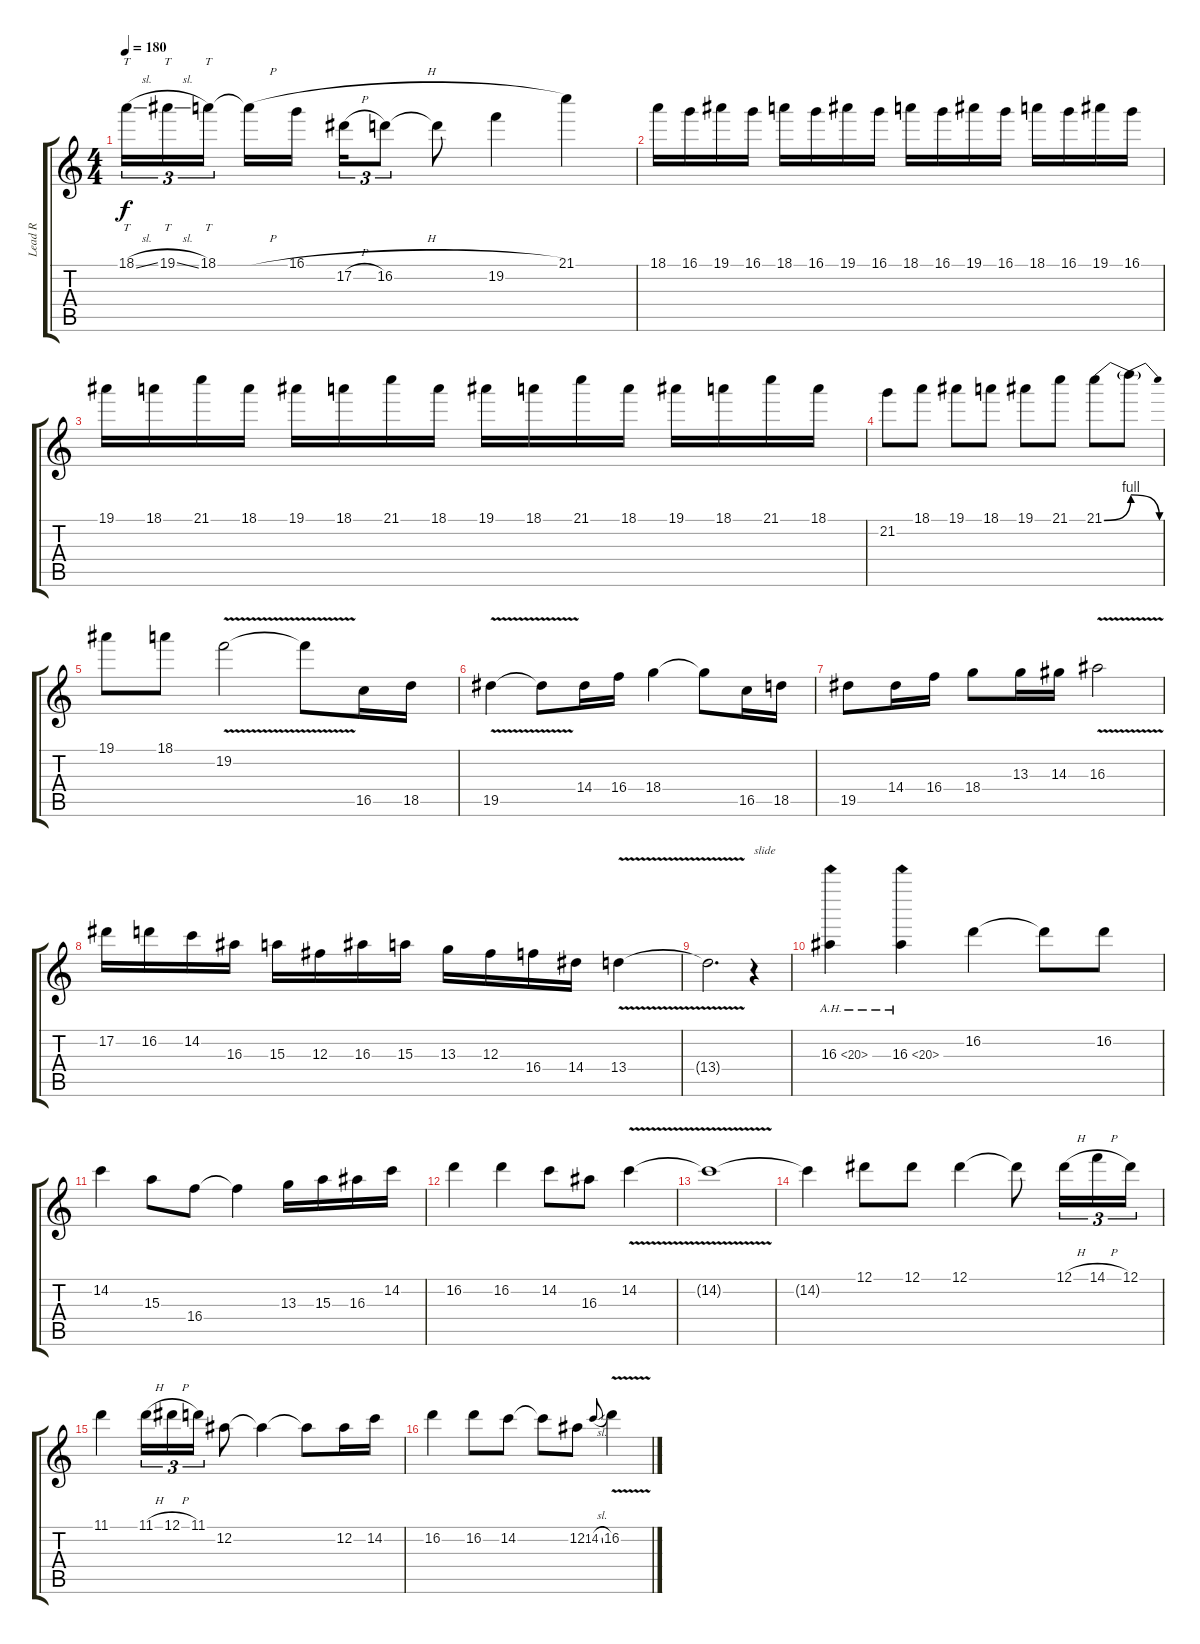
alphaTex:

\track ("Lead R" "Lead R") {instrument distortionguitar}
\staff {score tabs}
\tuning (Eb4 Bb3 Gb3 Db3 Ab2 Eb2) {hide}
\ts (4 4)
\tempo 180
\clef g2
\ks c
18.1{sl}.16{tt tu (3 2) dy f} 19.1{sl}.16{tt tu (3 2)} 18.1.16{tt tu (3 2) beam splitsecondary} 18.1{h t}.16 16.1{h}.16 17.2{h}.16{tu (3 2)} 16.2.8{tu (3 2)} 16.2{t}.8 19.2.4 21.1.4 |
18.1.16 16.1.16 19.1.16 16.1.16 18.1.16 16.1.16 19.1.16 16.1.16 18.1.16 16.1.16 19.1.16 16.1.16 18.1.16 16.1.16 19.1.16 16.1.16 |
19.1.16 18.1.16 21.1.16 18.1.16 19.1.16 18.1.16 21.1.16 18.1.16 19.1.16 18.1.16 21.1.16 18.1.16 19.1.16 18.1.16 21.1.16 18.1.16 |
21.2.8 18.1.8 19.1.8 18.1.8 19.1.8 21.1.8 21.1{be (bend 0 0 60 4)}.8 21.1{be (release 0 4 60 0) t}.8 |
19.1.8 18.1.8 19.2{v}.2 19.2{t}.8 16.5.16 18.5.16 |
19.5{v}.4 19.5{t}.8 14.4.16 16.4.16 18.4.4 18.4{t}.8 16.5.16 18.5.16 |
19.5.8 14.4.16 16.4.16 18.4.8 13.3.16 14.3.16 16.3{v}.2 |
17.2.16 16.2.16 14.2.16 16.3.16 15.3.16 12.3.16 16.3.16 15.3.16 13.3.16 12.3.16 16.4.16 14.4.16 13.4{v}.4 |
13.4{t}.2{d} r.4{txt "slide"} |
16.3{ah 4}.4 16.3{ah 4}.4 16.2.4 16.2{t}.8 16.2.8 |
14.2.4 15.3.8 16.4.8 16.4{t}.4 13.3.16 15.3.16 16.3.16 14.2.16 |
16.2.4 16.2.4 14.2.8 16.3.8 14.2{v}.4 |
14.2{t}.1 |
14.2{t}.4 12.1.8 12.1.8 12.1.4 12.1{t}.8 12.1{h}.16{tu (3 2)} 14.1{h}.16{tu (3 2)} 12.1.16{tu (3 2)} |
11.1.4 11.1{h}.16{tu (3 2)} 12.1{h}.16{tu (3 2)} 11.1.16{tu (3 2)} 12.2.8 12.2{t}.4 12.2{t}.8 12.2.16 14.2.16 |
16.2.4 16.2.8 14.2.8 14.2{t}.8 12.2.8 14.2{sl}.8{gr onbeat} 16.2{v}.4
